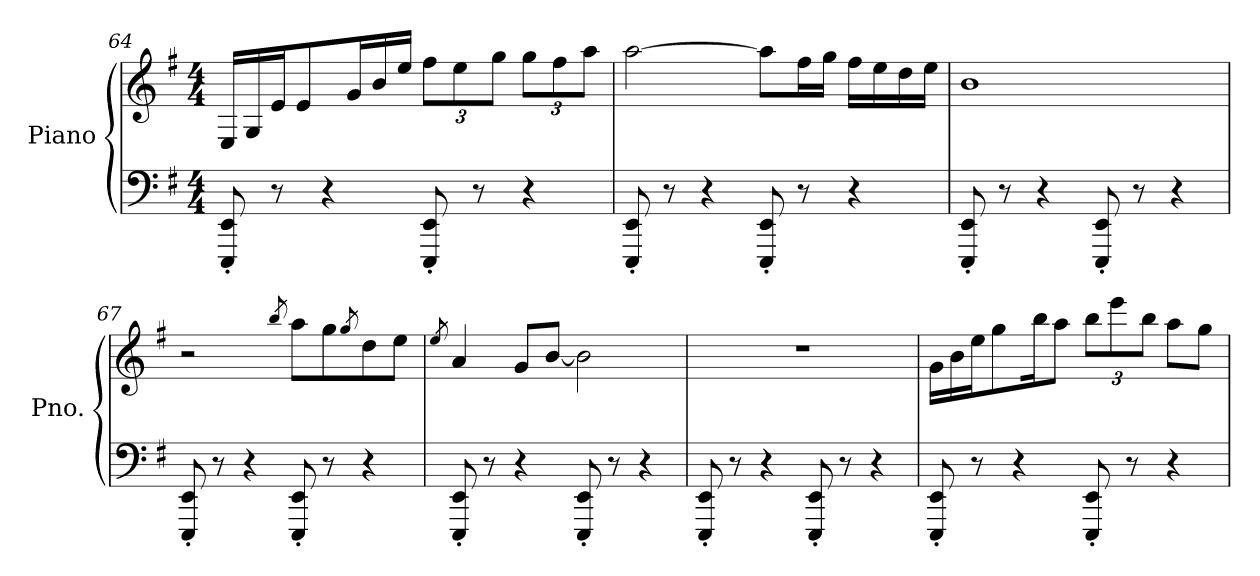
**kern	**kern
*part1	*part1
*staff2	*staff1
*I"Piano	*
*I'Pno.	*
*clefF4	*clefG2
*k[f#]	*k[f#]
*M4/4	*M4/4
=64	=64
8EEE/' 8EE/'	16E/LL
.	16G/
8r	16e/J
.	8e/
4r	.
.	16g/L
.	16b/
.	16ee/JJ
*	*Xbrackettup
8EEE/' 8EE/'	12ff#\L
.	12ee\
8r	.
.	12gg\J
4r	12gg\L
.	12ff#\
.	12aa\J
!!LO:PB:g=z
=65	=65
8EEE/' 8EE/'	[2aa\
8r	.
4r	.
8EEE/' 8EE/'	8aa\L]
8r	16ff#\L
.	16gg\JJ
4r	16ff#\LL
.	16ee\
.	16dd\
.	16ee\JJ
=66	=66
8EEE/' 8EE/'	1b
8r	.
4r	.
8EEE/' 8EE/'	.
8r	.
4r	.
=67	=67
8EEE/' 8EE/'	2r
8r	.
4r	.
.	8qbb/
8EEE/' 8EE/'	8aa\L
8r	8gg\
.	8qgg/
4r	8dd\
.	8ee\J
=68	=68
.	8qee/
8EEE/' 8EE/'	4a/
8r	.
4r	8g/L
.	[8b/J
8EEE/' 8EE/'	2b\]
8r	.
4r	.
=69	=69
8EEE/' 8EE/'	1r
8r	.
4r	.
8EEE/' 8EE/'	.
8r	.
4r	.
!!LO:LB:g=z
=70	=70
8EEE/' 8EE/'	16g\LL
.	16b\
8r	16ee\J
.	8gg\
4r	.
.	16bb\K
.	8aa\J
8EEE/' 8EE/'	12bb\L
.	12eee\
8r	.
.	12bb\J
4r	8aa\L
.	8gg\J
=	=
*-	*-
